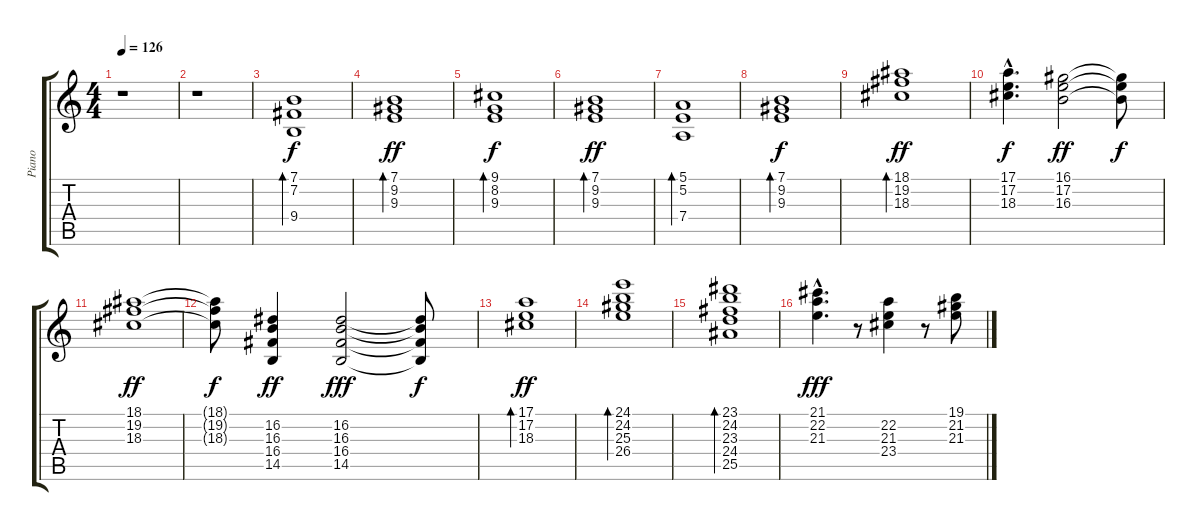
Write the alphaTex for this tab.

\track ("Piano" "Piano") {instrument acousticgrandpiano}
\staff {score tabs}
\tuning (E4 B3 G3 D3 A2 E2) {hide}
\ts (4 4)
\tempo 126
\clef g2
\ks c
r.1{dy f} |
r.1 |
(7.1 7.2 9.4).1{bd 240} |
(7.1 9.2 9.3).1{bd 240 dy ff} |
(9.1 8.2 9.3).1{bd 240 dy f} |
(7.1 9.2 9.3).1{bd 240 dy ff} |
(5.1 5.2 7.4).1{bd 240} |
(7.1 9.2 9.3).1{bd 240 dy f} |
(18.1 19.2 18.3).1{bd 240 dy ff} |
(17.1{hac} 17.2{hac} 18.3{hac}).4{d dy f} (16.1 17.2 16.3).2{dy ff} (16.1{t} 17.2{t} 16.3{t}).8{dy f} |
(18.1 19.2 18.3).1{dy ff} |
(18.1{t} 19.2{t} 18.3{t}).8{dy f} (16.2 16.3 16.4 14.5).4{dy ff} (16.2 16.3 16.4 14.5).2{dy fff} (16.2{t} 16.3{t} 16.4{t} 14.5{t}).8{dy f} |
(17.1 17.2 18.3).1{bd 240 dy ff} |
(24.1 24.2 25.3 26.4).1{bd 240} |
(23.1 24.2 23.3 24.4 25.5).1{bd 240} |
(21.1{hac} 22.2{hac} 21.3{hac}).4{d dy fff} r.8 (22.2 21.3 23.4).4 r.8 (19.1 21.2 21.3).8
